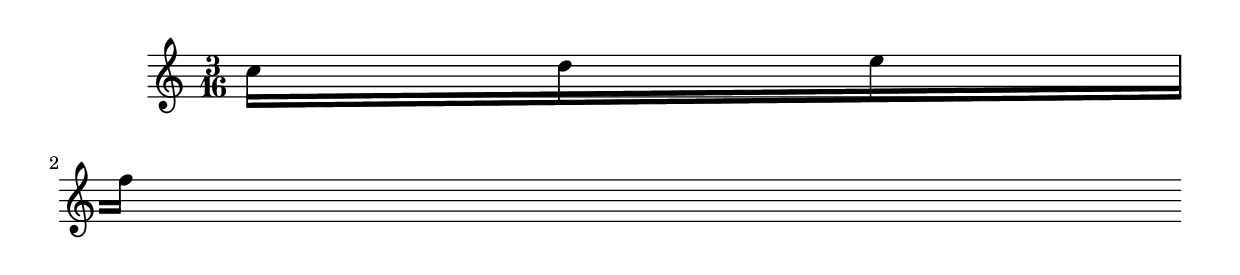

\header {
    texidoc = "Beams can be printed across line breaks, if forced.
"

}
\version "2.3.22"
\layout { raggedright= ##t }

\score {  \relative c''  {
    \set Score.allowBeamBreak = ##t
    \time 3/16 c16-[ d e \break f-] 
}}
